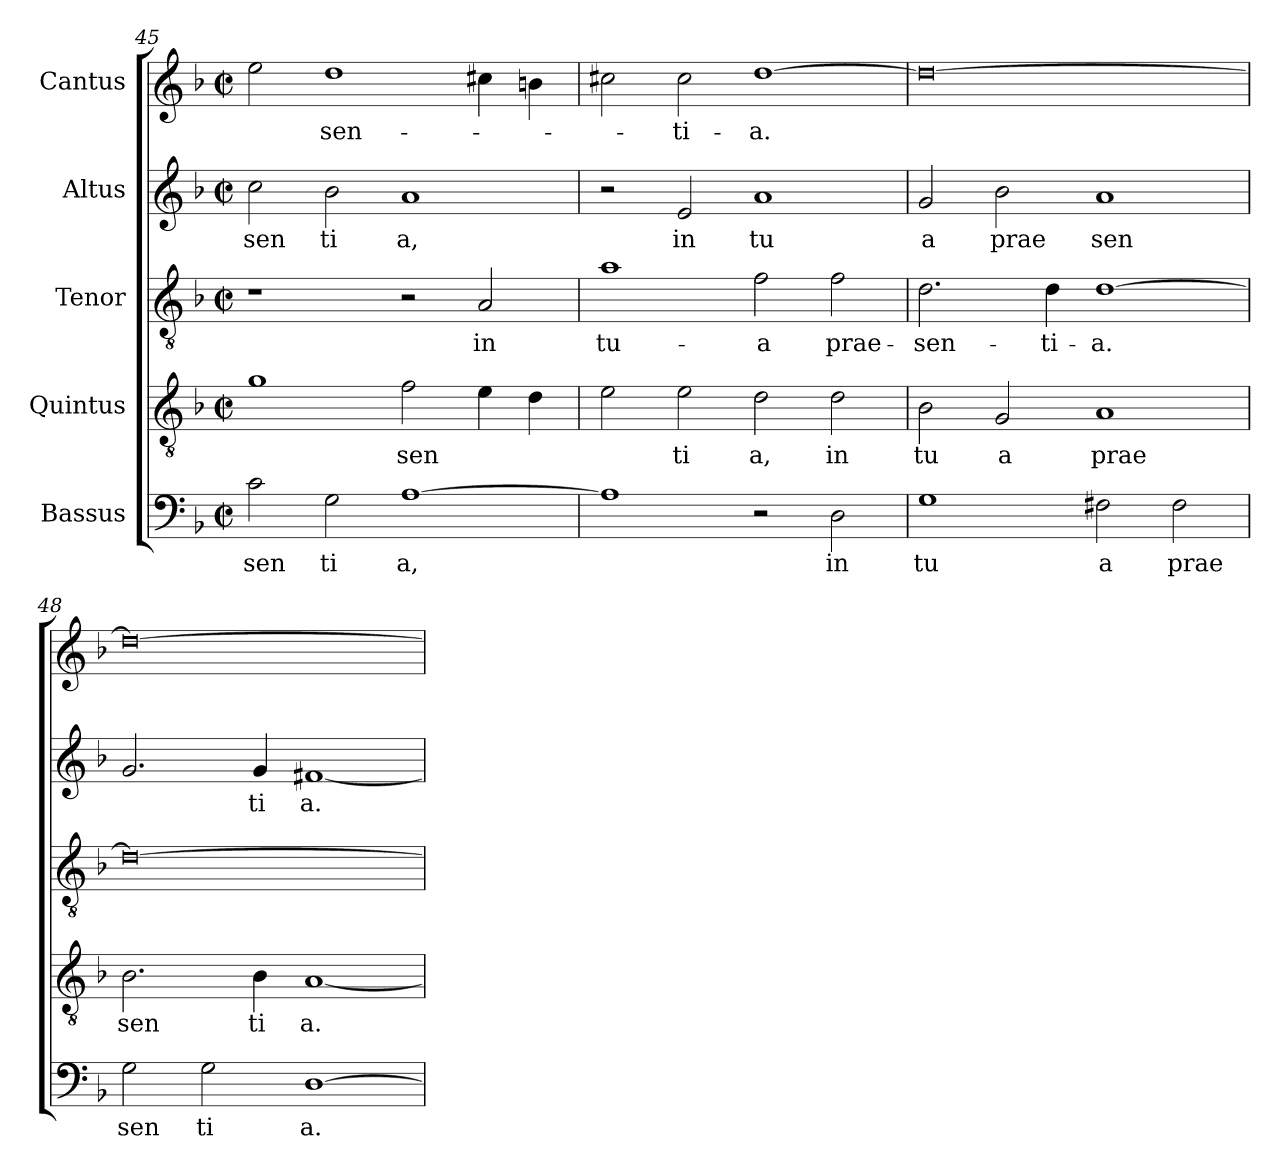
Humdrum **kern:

**kern	**text	**kern	**text	**kern	**text	**kern	**text	**kern	**text
*part5	*part5	*part4	*part4	*part3	*part3	*part2	*part2	*part1	*part1
*staff5	*staff5	*staff4	*staff4	*staff3	*staff3	*staff2	*staff2	*staff1	*staff1
*I"Bassus	*	*I"Quintus	*	*I"Tenor	*	*I"Altus	*	*I"Cantus	*
*clefF4	*	*clefGv2	*	*clefGv2	*	*clefG2	*	*clefG2	*
*k[b-]	*	*k[b-]	*	*k[b-]	*	*k[b-]	*	*k[b-]	*
*F:	*	*F:	*	*F:	*	*F:	*	*F:	*
*M2/2	*	*M2/2	*	*M2/2	*	*M2/2	*	*M2/2	*
*met(c|)	*	*met(c|)	*	*met(c|)	*	*met(c|)	*	*met(c|)	*
=45	=45	=45	=45	=45	=45	=45	=45	=45	=45
!	!LO:LY:b:cj	!	!	!	!	!	!LO:LY:b:cj	!	!
2c\	sen	1g	.	1r	.	2cc\	sen	2ee\	.
!	!LO:LY:b:cj	!	!	!	!	!	!LO:LY:b:cj	!	!LO:LY:b:cj
2G\	ti	.	.	.	.	2b-\	ti	1dd	-sen-
!	!LO:LY:b:cj	!	!LO:LY:b	!	!	!	!LO:LY:b:cj	!	!
[>1A	a,	2f\	sen	2r	.	1a	a,	.	.
!	!	!	!	!	!LO:LY:b:cj	!	!	!	!
.	.	4e\	.	2A/	in	.	.	4cc#X\	.
.	.	4d\	.	.	.	.	.	4b\	.
=46	=46	=46	=46	=46	=46	=46	=46	=46	=46
!	!	!	!	!	!LO:LY:b:cj	!	!	!	!
1A]	.	2e\	.	1a	tu-	2r	.	2cc#X\	.
!	!	!	!LO:LY:b:cj	!	!	!	!LO:LY:b:cj	!	!LO:LY:b:cj
.	.	2e\	ti	.	.	2e/	in	2cc#\	-ti-
!	!	!	!LO:LY:b:cj	!	!LO:LY:b:cj	!	!LO:LY:b:cj	!	!LO:LY:b:cj
2r	.	2d\	a,	2f\	-a	1a	tu	[>1dd	-a.
!	!LO:LY:b:cj	!	!LO:LY:b:cj	!	!LO:LY:b:cj	!	!	!	!
2D\	in	2d\	in	2f\	prae-	.	.	.	.
=47	=47	=47	=47	=47	=47	=47	=47	=47	=47
!	!LO:LY:b:cj	!	!LO:LY:b:cj	!	!LO:LY:b:cj	!	!LO:LY:b:cj	!	!
1G	tu	2B-\	tu	2.d\	-sen-	2g/	a	0dd_>	.
!	!	!	!LO:LY:b:cj	!	!	!	!LO:LY:b:cj	!	!
.	.	2G/	a	.	.	2b-\	prae	.	.
!	!	!	!	!	!LO:LY:b:cj	!	!	!	!
.	.	.	.	4d\	-ti-	.	.	.	.
!	!LO:LY:b:cj	!	!LO:LY:b:cj	!	!LO:LY:b:cj	!	!LO:LY:b:cj	!	!
2F#X\	a	1A	prae	[>1d	-a.	1a	sen	.	.
!	!LO:LY:b:cj	!	!	!	!	!	!	!	!
2F#\	prae	.	.	.	.	.	.	.	.
=48	=48	=48	=48	=48	=48	=48	=48	=48	=48
!	!LO:LY:b:cj	!	!LO:LY:b:cj	!	!	!	!	!	!
2G\	sen	2.B-\	sen	0d_>	.	2.g/	.	0dd_>	.
!	!LO:LY:b:cj	!	!	!	!	!	!	!	!
2G\	ti	.	.	.	.	.	.	.	.
!	!	!	!LO:LY:b:cj	!	!	!	!LO:LY:b:cj	!	!
.	.	4B-\	ti	.	.	4g/	ti	.	.
!	!LO:LY:b:cj	!	!LO:LY:b:cj	!	!	!	!LO:LY:b:cj	!	!
[>1D	a.	[<1A	a.	.	.	[<1f#X	a.	.	.
=	=	=	=	=	=	=	=	=	=
*-	*-	*-	*-	*-	*-	*-	*-	*-	*-
